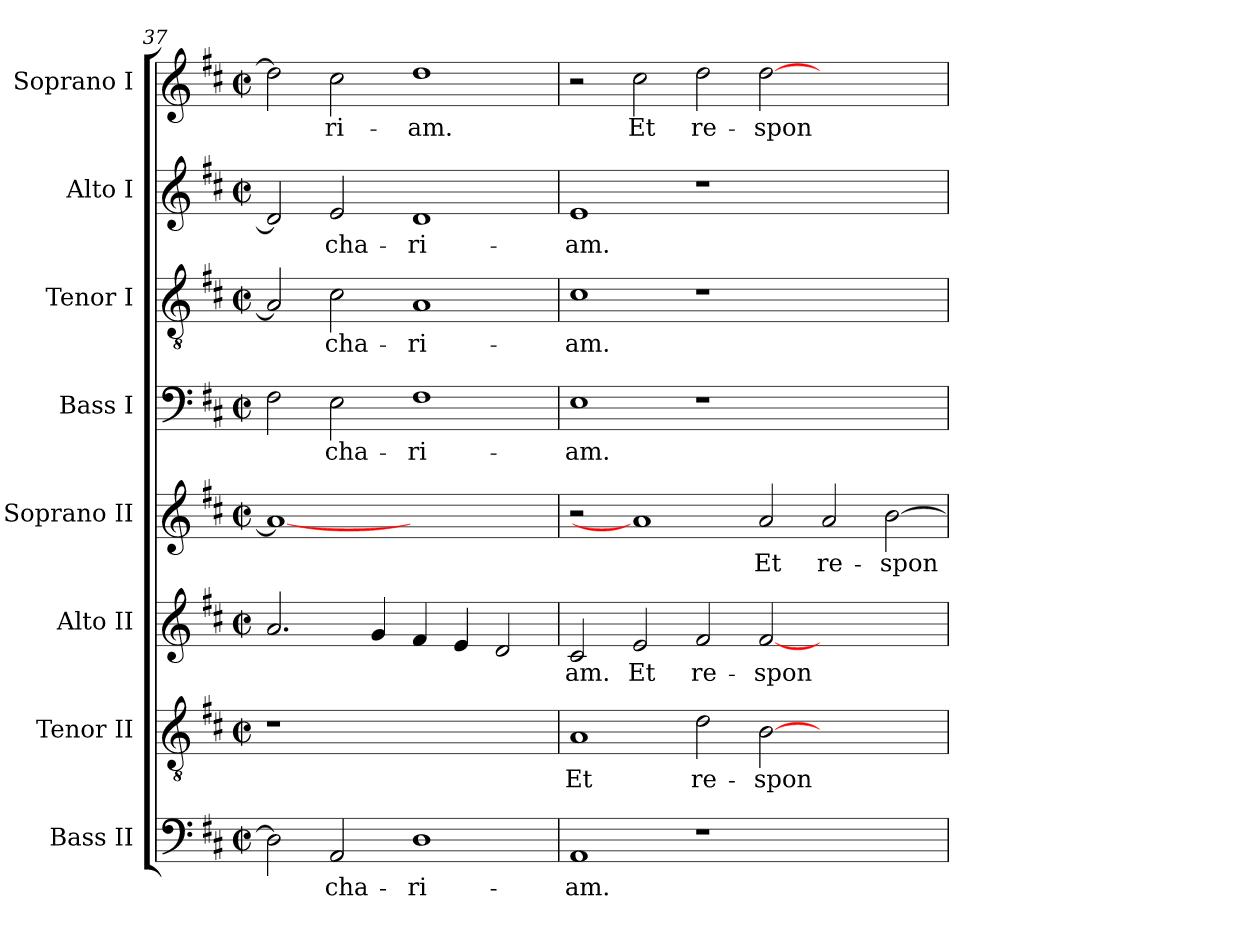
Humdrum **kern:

**kern	**text	**kern	**text	**kern	**text	**kern	**text	**kern	**text	**kern	**text	**kern	**text	**kern	**text
*part8	*part8	*part7	*part7	*part6	*part6	*part5	*part5	*part4	*part4	*part3	*part3	*part2	*part2	*part1	*part1
*staff8	*staff8	*staff7	*staff7	*staff6	*staff6	*staff5	*staff5	*staff4	*staff4	*staff3	*staff3	*staff2	*staff2	*staff1	*staff1
*I"Bass II	*	*I"Tenor II	*	*I"Alto II	*	*I"Soprano II	*	*I"Bass I	*	*I"Tenor I	*	*I"Alto I	*	*I"Soprano I	*
*I'B. II	*	*	*	*	*	*I'A. I	*	*	*	*	*	*I'T. I	*	*	*
*clefF4	*	*clefGv2	*	*clefG2	*	*clefG2	*	*clefF4	*	*clefGv2	*	*clefG2	*	*clefG2	*
*	*	*	*	*	*	*	*	*ITrd7c12	*	*	*	*ITrd7c12	*	*	*
*k[f#c#]	*	*k[f#c#]	*	*k[f#c#]	*	*k[f#c#]	*	*k[f#c#]	*	*k[f#c#]	*	*k[f#c#]	*	*k[f#c#]	*
*D:	*	*D:	*	*D:	*	*D:	*	*D:	*	*D:	*	*D:	*	*D:	*
*M2/2	*	*M2/2	*	*M2/2	*	*M2/2	*	*M2/2	*	*M2/2	*	*M2/2	*	*M2/2	*
*met(c|)	*	*met(c|)	*	*met(c|)	*	*met(c|)	*	*met(c|)	*	*met(c|)	*	*met(c|)	*	*met(c|)	*
=37	=37	=37	=37	=37	=37	=37	=37	=37	=37	=37	=37	=37	=37	=37	=37
!	!	!LO:N:vis=1	!	!	!	!	!	!	!	!	!	!	!	!	!
2Di\]	.	1r	.	2.ai/	.	1ai_<	.	2FF#i\	.	2Ai/]	.	2Di/]	.	2ddi\]	.
!	!LO:LY:b:color=#000000	!	!	!	!	!	!	!	!	!	!	!	!	!	!
!	!	!	!	!	!	!	!	!	!LO:LY:b:color=#000000	!	!	!	!	!	!
!	!	!	!	!	!	!	!	!	!	!	!LO:LY:b:color=#000000	!	!	!	!
!	!	!	!	!	!	!	!	!	!	!	!	!	!LO:LY:b:color=#000000	!	!
!	!	!	!	!	!	!	!	!	!	!	!	!	!	!	!LO:LY:b:color=#000000
2AAi/	-cha-	.	.	.	.	.	.	2EEi\	-cha-	2c#i\	-cha-	2Ei/	-cha-	2cc#i\	-ri-
.	.	.	.	4gi/	.	.	.	.	.	.	.	.	.	.	.
!	!LO:LY:b:color=#000000	!	!	!	!	!	!	!	!	!	!	!	!	!	!
!	!	!	!	!	!	!	!	!	!LO:LY:b:color=#000000	!	!	!	!	!	!
!	!	!	!	!	!	!	!	!	!	!	!LO:LY:b:color=#000000	!	!	!	!
!	!	!	!	!	!	!	!	!	!	!	!	!	!LO:LY:b:color=#000000	!	!
!	!	!	!	!	!	!	!	!	!	!	!	!	!	!	!LO:LY:b:color=#000000
1Di	-ri-	1ryy	.	4f#i/	.	1ryy	.	1FF#i	-ri-	1Ai	-ri-	1Di	-ri-	1ddi	-am.
.	.	.	.	4ei/	.	.	.	.	.	.	.	.	.	.	.
.	.	.	.	2di/	.	.	.	.	.	.	.	.	.	.	.
=38	=38	=38	=38	=38	=38	=38	=38	=38	=38	=38	=38	=38	=38	=38	=38
!	!LO:LY:b:color=#000000	!	!	!	!	!	!	!	!	!	!	!	!	!	!
!	!	!	!LO:LY:b:color=#000000	!	!	!	!	!	!	!	!	!	!	!	!
!	!	!	!	!	!LO:LY:b:color=#000000	!	!	!	!	!	!	!	!	!	!
!	!	!	!	!	!	!	!	!	!LO:LY:b:color=#000000	!	!	!	!	!	!
!	!	!	!	!	!	!	!	!	!	!	!LO:LY:b:color=#000000	!	!	!	!
!	!	!	!	!	!	!	!	!	!	!	!	!	!LO:LY:b:color=#000000	!	!
1AAi	-am.	1Ai	Et	2c#i/	-am.	2r	.	1EEi	-am.	1c#i	-am.	1Ei	-am.	2r	.
!	!	!	!	!	!LO:LY:b:color=#000000	!	!	!	!	!	!	!	!	!	!
!	!	!	!	!	!	!	!	!	!	!	!	!	!	!	!LO:LY:b:color=#000000
.	.	.	.	2ei/	Et	1ai]	.	.	.	.	.	.	.	2cc#i\	Et
!	!	!	!LO:LY:b:color=#000000	!	!	!	!	!	!	!	!	!	!	!	!
!	!	!	!	!	!LO:LY:b:color=#000000	!	!	!	!	!	!	!	!	!	!
!	!	!	!	!	!	!	!	!	!	!	!	!	!	!	!LO:LY:b:color=#000000
1r	.	2di\	re-	2f#i/	re-	.	.	1r	.	1r	.	1r	.	2ddi\	re-
!	!	!	!LO:LY:b:color=#000000	!	!	!	!	!	!	!	!	!	!	!	!
!	!	!	!	!	!LO:LY:b:color=#000000	!	!	!	!	!	!	!	!	!	!
!	!	!	!	!	!	!	!LO:LY:b:color=#000000	!	!	!	!	!	!	!	!
!	!	!	!	!	!	!	!	!	!	!	!	!	!	!	!LO:LY:b:color=#000000
.	.	[>2Bi\	-spon-	[<2f#i/	-spon-	2ai/	Et	.	.	.	.	.	.	[>2ddi\	-spon-
!	!	!	!	!	!	!	!LO:LY:b:color=#000000	!	!	!	!	!	!	!	!
1ryy	.	1ryy	.	1ryy	.	2ai/	re-	1ryy	.	1ryy	.	1ryy	.	1ryy	.
!	!	!	!	!	!	!	!LO:LY:b:color=#000000	!	!	!	!	!	!	!	!
.	.	.	.	.	.	[>2bi\	-spon-	.	.	.	.	.	.	.	.
=	=	=	=	=	=	=	=	=	=	=	=	=	=	=	=
*-	*-	*-	*-	*-	*-	*-	*-	*-	*-	*-	*-	*-	*-	*-	*-
